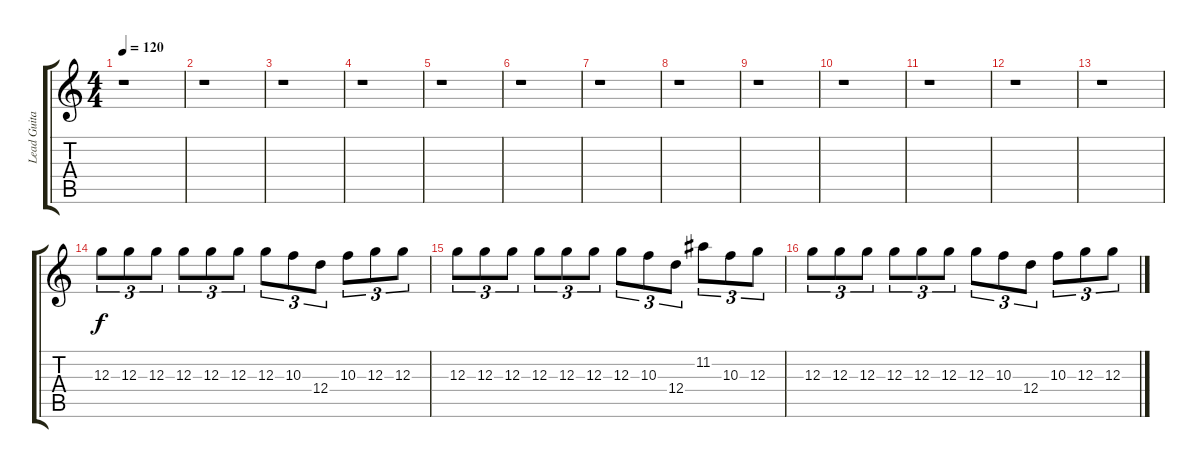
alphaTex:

\track ("Lead Guitar" "Lead Guita") {instrument distortionguitar}
\staff {score tabs}
\tuning (E4 B3 G3 D3 A2 E2) {hide}
\ts (4 4)
\tempo 120
\clef g2
\ks c
r.1{dy f} |
r.1 |
r.1 |
r.1 |
r.1 |
r.1 |
r.1 |
r.1 |
r.1 |
r.1 |
r.1 |
r.1 |
r.1 |
12.3.8{tu (3 2)} 12.3.8{tu (3 2)} 12.3.8{tu (3 2)} 12.3.8{tu (3 2)} 12.3.8{tu (3 2)} 12.3.8{tu (3 2)} 12.3.8{tu (3 2)} 10.3.8{tu (3 2)} 12.4.8{tu (3 2)} 10.3.8{tu (3 2)} 12.3.8{tu (3 2)} 12.3.8{tu (3 2)} |
12.3.8{tu (3 2)} 12.3.8{tu (3 2)} 12.3.8{tu (3 2)} 12.3.8{tu (3 2)} 12.3.8{tu (3 2)} 12.3.8{tu (3 2)} 12.3.8{tu (3 2)} 10.3.8{tu (3 2)} 12.4.8{tu (3 2)} 11.2.8{tu (3 2)} 10.3.8{tu (3 2)} 12.3.8{tu (3 2)} |
12.3.8{tu (3 2)} 12.3.8{tu (3 2)} 12.3.8{tu (3 2)} 12.3.8{tu (3 2)} 12.3.8{tu (3 2)} 12.3.8{tu (3 2)} 12.3.8{tu (3 2)} 10.3.8{tu (3 2)} 12.4.8{tu (3 2)} 10.3.8{tu (3 2)} 12.3.8{tu (3 2)} 12.3.8{tu (3 2)}
